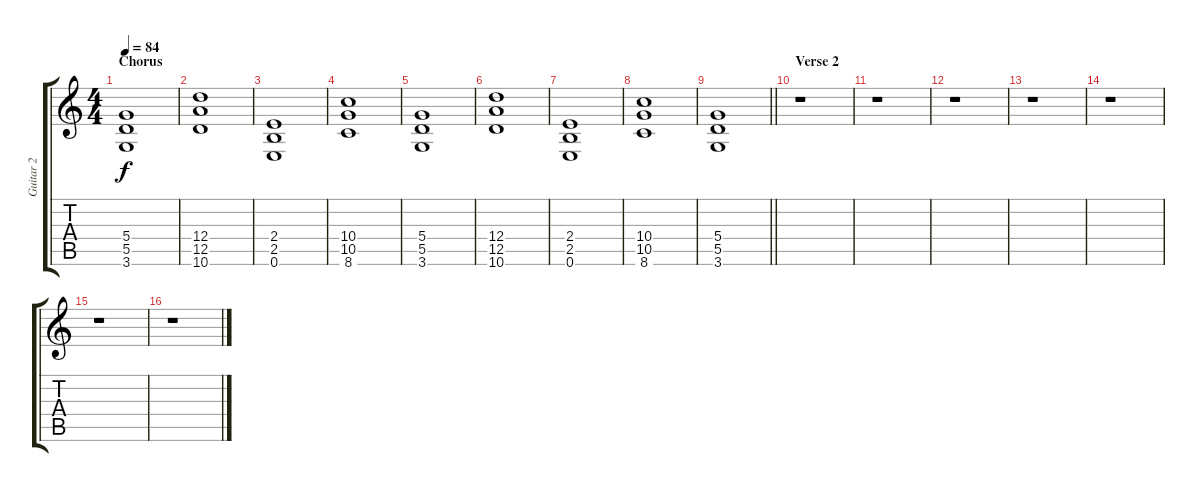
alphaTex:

\track ("Guitar 2" "Guitar 2") {instrument overdrivenguitar}
\staff {score tabs}
\tuning (E4 B3 G3 D3 A2 E2) {hide}
\ts (4 4)
\section ("" "Chorus")
\tempo 84
\clef g2
\ks c
(5.4 5.5 3.6).1{dy f} |
(12.4 12.5 10.6).1 |
(2.4 2.5 0.6).1 |
(10.4 10.5 8.6).1 |
(5.4 5.5 3.6).1 |
(12.4 12.5 10.6).1 |
(2.4 2.5 0.6).1 |
(10.4 10.5 8.6).1 |
\barLineRight lightlight
(5.4 5.5 3.6).1 |
\section ("" "Verse 2")
r.1 |
r.1 |
r.1 |
r.1 |
r.1 |
r.1 |
r.1
